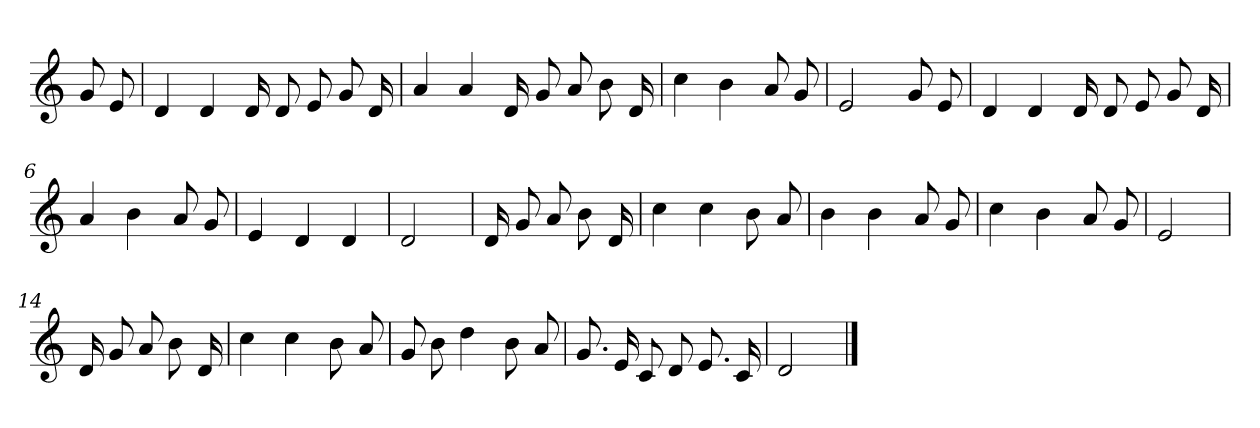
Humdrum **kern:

**kern
*part1
*staff1
*clefG2
*k[]
=
8g
8e
=1
4d
4d
16d
8d
8e
8g
16d
=2
4a
4a
16d
8g
8a
8b
16d
=3
4cc
4b
8a
8g
=4
2e
8g
8e
=5
4d
4d
16d
8d
8e
8g
16d
=6
4a
4b
8a
8g
=7
4e
4d
4d
=8
2d
=9
16d
8g
8a
8b
16d
=10
4cc
4cc
8b
8a
=11
4b
4b
8a
8g
=12
4cc
4b
8a
8g
=13
2e
=14
16d
8g
8a
8b
16d
=15
4cc
4cc
8b
8a
=16
8g
8b
4dd
8b
8a
=17
8.g
16e
8c
8d
8.e
16c
=18
2d
==
*-
